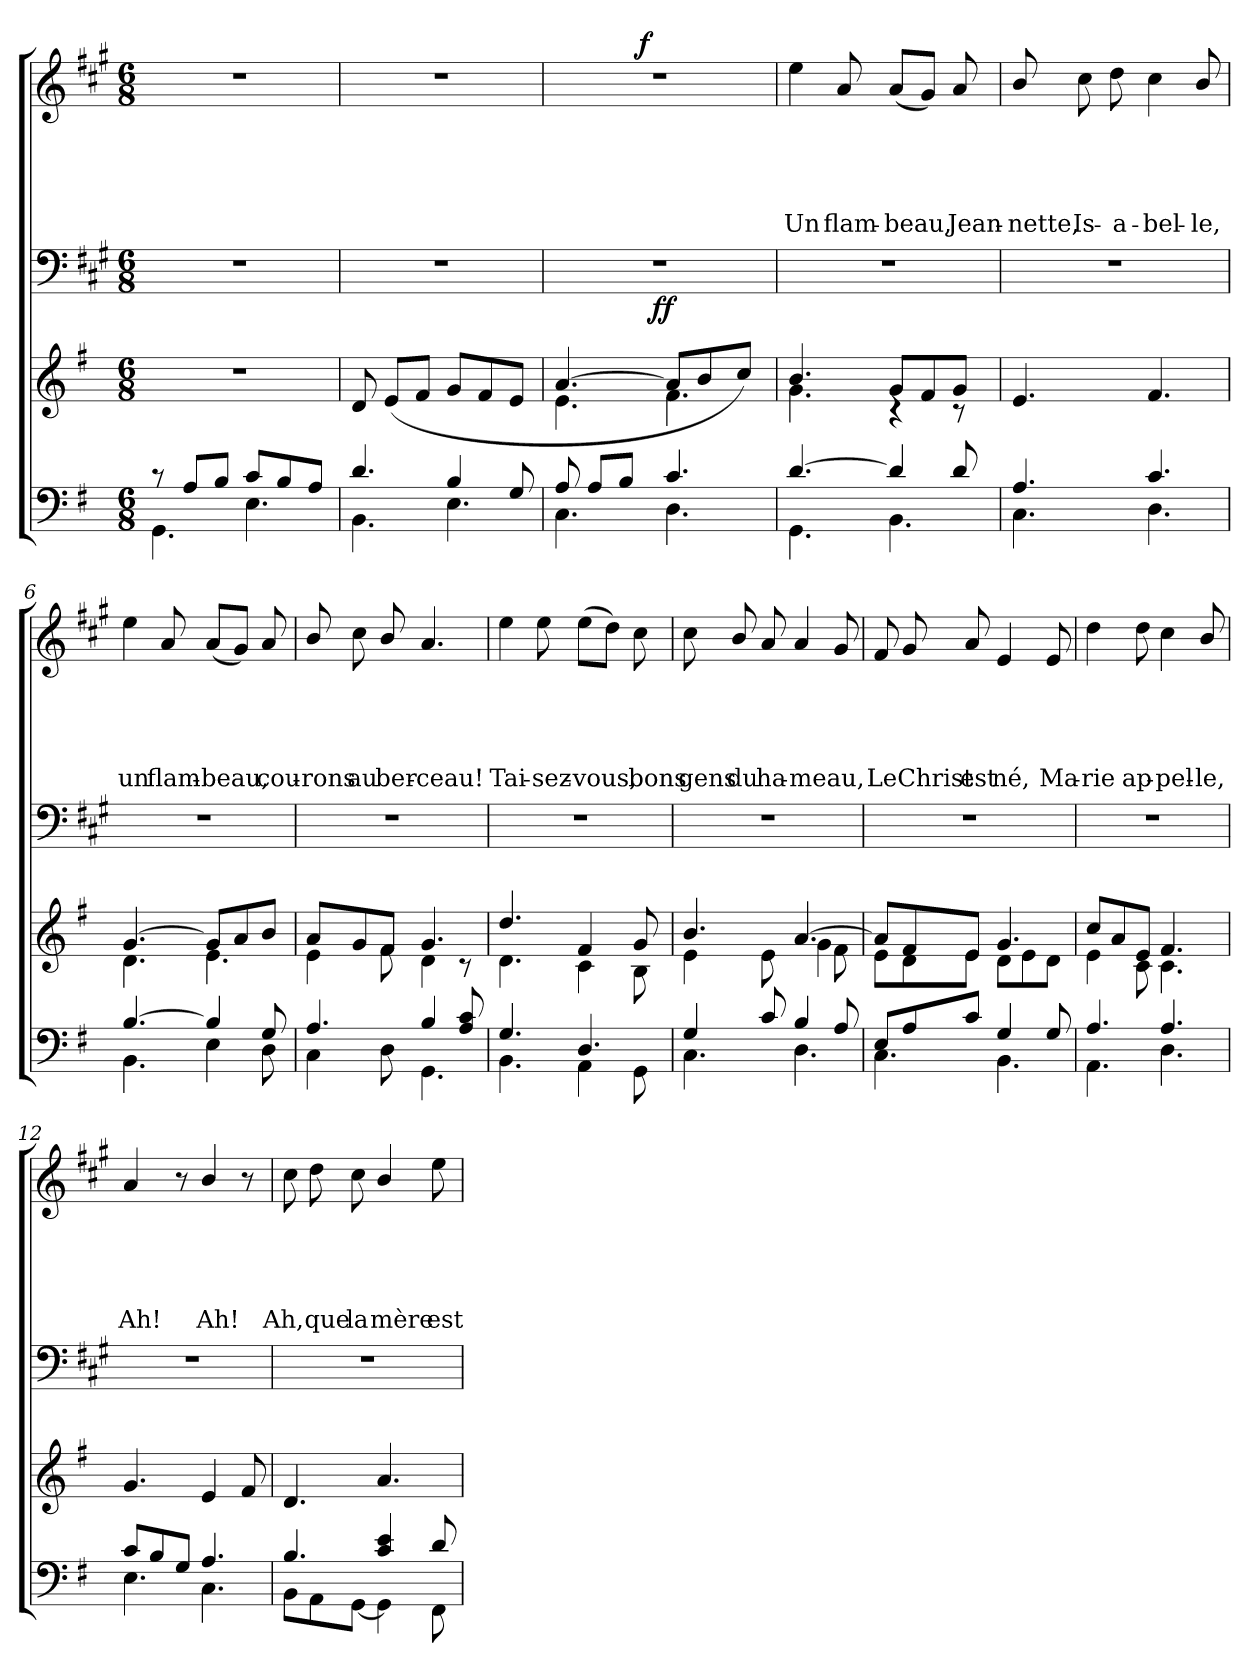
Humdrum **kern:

**kern	**kern	**kern	**dynam	**kern	**text	**text	**text	**text	**text	**dynam
*part3	*part3	*part2	*part2	*part1	*part1	*part1	*part1	*part1	*part1	*part1
*staff4	*staff3	*staff2	*staff2	*staff1	*staff1	*staff1	*staff1	*staff1	*staff1	*staff1
*clefF4	*clefG2	*clefF4	*	*clefG2	*	*	*	*	*	*
*	*	*ITrd1c2	*	*ITrd1c2	*	*	*	*	*	*
*k[f#]	*k[f#]	*k[f#]	*	*k[f#]	*	*	*	*	*	*
*G:	*G:	*G:	*	*G:	*	*	*	*	*	*
*M6/8	*M6/8	*M6/8	*	*M6/8	*	*	*	*	*	*
=1	=1	=1	=1	=1	=1	=1	=1	=1	=1	=1
*^	*	*	*	*	*	*	*	*	*	*
8rc	4.GG\	2.r	2.r	.	2.r	.	.	.	.	.	.
(>8A/L	.	.	.	.	.	.	.	.	.	.	.
8B/J	.	.	.	.	.	.	.	.	.	.	.
8c/L	4.E\	.	.	.	.	.	.	.	.	.	.
8B/	.	.	.	.	.	.	.	.	.	.	.
8A/J	.	.	.	.	.	.	.	.	.	.	.
=2	=2	=2	=2	=2	=2	=2	=2	=2	=2	=2	=2
4.d/	4.BB\	8d/)	2.r	.	2.r	.	.	.	.	.	.
.	.	(>8e/L	.	.	.	.	.	.	.	.	.
.	.	8f#/J	.	.	.	.	.	.	.	.	.
4B/	4.E\	8g/L	.	.	.	.	.	.	.	.	.
.	.	8f#/	.	.	.	.	.	.	.	.	.
8G/	.	8e/J	.	.	.	.	.	.	.	.	.
=3	=3	=3	=3	=3	=3	=3	=3	=3	=3	=3	=3
*	*	*^	*^	*	*^	*	*	*	*	*	*
8A/	4.C\	[>4.a/	4.e\	2.r	4ryy	.	2.r	4ryy	.	.	.	.	.	.
8A/L	.	.	.	.	.	.	.	.	.	.	.	.	.	.
8B/J	.	.	.	.	16.ryy	.	.	16ryy	.	.	.	.	.	.
!	!	!	!	!	!	!	!	!	!	!	!	!	!	!LO:DY:b
.	.	.	.	.	.	.	.	4..ryy	.	.	.	.	.	f
!	!	!	!	!	!	!LO:DY:b	!	!	!	!	!	!	!	!
.	.	.	.	.	4ryy	ff	.	.	.	.	.	.	.	.
4.c/	4.D\	8a/L]	4.f#\	.	.	.	.	.	.	.	.	.	.	.
.	.	8b/	.	.	.	.	.	.	.	.	.	.	.	.
.	.	.	.	.	8ryy	.	.	.	.	.	.	.	.	.
.	.	8cc/J)	.	.	.	.	.	.	.	.	.	.	.	.
.	.	.	.	.	32ryy	.	.	.	.	.	.	.	.	.
=4	=4	=4	=4	=4	=4	=4	=4	=4	=4	=4	=4	=4	=4	=4
!	!	!	!	!	!	!	!LO:TX:a:i:t=Sopranos	!	!	!	!	!	!	!
!	!	!	!	!	!	!	!	!	!	!	!	!	!LO:LY:b	!
*	*	*	*	*v	*v	*	*	*	*	*	*	*	*	*
*	*	*	*	*	*	*v	*v	*	*	*	*	*	*
[>4.d/	4.GG\	4.b/	4.g\	2.r	.	4dd\	.	.	.	.	Un	.
!	!	!	!	!	!	!	!	!	!	!	!LO:LY:b	!
.	.	.	.	.	.	8g/	.	.	.	.	flam-	.
!	!	!	!	!	!	!	!	!	!	!	!LO:LY:b	!
4d/]	4.BB\	8g/L	4rc	.	.	(<8g/L	.	.	.	.	-beau,	.
.	.	8f#/	.	.	.	8f#/J)	.	.	.	.	.	.
!	!	!	!	!	!	!	!	!	!	!	!LO:LY:b	!
8d/	.	8g/J	8rc	.	.	8g/	.	.	.	.	Jean-	.
=5	=5	=5	=5	=5	=5	=5	=5	=5	=5	=5	=5	=5
!	!	!	!	!	!	!	!	!	!	!	!LO:LY:b	!
*	*	*v	*v	*	*	*	*	*	*	*	*	*
4.A/	4.C\	4.e/	2.r	.	8a/	.	.	.	.	-nette,	.
!	!	!	!	!	!	!	!	!	!	!LO:LY:b	!
.	.	.	.	.	8b\	.	.	.	.	Is-	.
!	!	!	!	!	!	!	!	!	!	!LO:LY:b	!
.	.	.	.	.	8cc\	.	.	.	.	-a-	.
!	!	!	!	!	!	!	!	!	!	!LO:LY:b	!
4.c/	4.D\	4.f#/	.	.	4b\	.	.	.	.	-bel-	.
!	!	!	!	!	!	!	!	!	!	!LO:LY:b	!
.	.	.	.	.	8a/	.	.	.	.	-le,	.
!!LO:LB:g=z
=6	=6	=6	=6	=6	=6	=6	=6	=6	=6	=6	=6
*	*	*^	*	*	*	*	*	*	*	*	*
!	!	!	!	!	!	!	!	!	!	!	!LO:LY:b	!
[>4.B/	4.BB\	[>4.g/	4.d\	2.r	.	4dd\	.	.	.	.	un	.
!	!	!	!	!	!	!	!	!	!	!	!LO:LY:b	!
.	.	.	.	.	.	8g/	.	.	.	.	flam-	.
!	!	!	!	!	!	!	!	!	!	!	!LO:LY:b	!
4B/]	4E\	8g/L]	4.e\	.	.	(<8g/L	.	.	.	.	-beau,	.
.	.	8a/	.	.	.	8f#/J)	.	.	.	.	.	.
!	!	!	!	!	!	!	!	!	!	!	!LO:LY:b	!
8G/	8D\	8b/J	.	.	.	8g/	.	.	.	.	cou-	.
=7	=7	=7	=7	=7	=7	=7	=7	=7	=7	=7	=7	=7
!	!	!	!	!	!	!	!	!	!	!	!LO:LY:b	!
4.A/	4C\	8a/L	4e\	2.r	.	8a/	.	.	.	.	-rons	.
!	!	!	!	!	!	!	!	!	!	!	!LO:LY:b	!
.	.	8g/	.	.	.	8b\	.	.	.	.	au	.
!	!	!	!	!	!	!	!	!	!	!	!LO:LY:b	!
.	8D\	8f#/J	8f#\	.	.	8a/	.	.	.	.	ber-	.
!	!	!	!	!	!	!	!	!	!	!	!LO:LY:b	!
4B/	4.GG\	4.g/	4d\	.	.	4.g/	.	.	.	.	-ceau!	.
8A/ 8c/	.	.	8rc	.	.	.	.	.	.	.	.	.
=8	=8	=8	=8	=8	=8	=8	=8	=8	=8	=8	=8	=8
!	!	!	!	!	!	!	!	!	!	!	!LO:LY:b	!
4.G/	4.BB\	4.dd/	4.d\	2.r	.	4dd\	.	.	.	.	Tai-	.
!	!	!	!	!	!	!	!	!	!	!	!LO:LY:b	!
.	.	.	.	.	.	8dd\	.	.	.	.	-sez-	.
!	!	!	!	!	!	!	!	!	!	!	!LO:LY:b	!
4.D/	4AA\	4f#/	4c\	.	.	(>8dd\L	.	.	.	.	-vous,	.
.	.	.	.	.	.	8cc\J)	.	.	.	.	.	.
!	!	!	!	!	!	!	!	!	!	!	!LO:LY:b	!
.	8GG\	8g/	8B\	.	.	8b\	.	.	.	.	bons	.
=9	=9	=9	=9	=9	=9	=9	=9	=9	=9	=9	=9	=9
!	!	!	!	!	!	!	!	!	!	!	!LO:LY:b	!
4G/	4.C\	4.b/	4e\	2.r	.	8b\	.	.	.	.	gens	.
!	!	!	!	!	!	!	!	!	!	!	!LO:LY:b	!
.	.	.	.	.	.	8a/	.	.	.	.	du	.
!	!	!	!	!	!	!	!	!	!	!	!LO:LY:b	!
8c/	.	.	8e\	.	.	8g/	.	.	.	.	ha-	.
!	!	!	!	!	!	!	!	!	!	!	!LO:LY:b	!
4B/	4.D\	[>4.a/	4g\	.	.	4g/	.	.	.	.	-meau,	.
8A/	.	.	8f#\	.	.	8f#/	.	.	.	.	.	.
!!LO:LB:g=z
=10	=10	=10	=10	=10	=10	=10	=10	=10	=10	=10	=10	=10
!	!	!	!	!	!	!	!	!	!	!	!LO:LY:b	!
8E/L	4.C\	8a/L]	8e\L	2.r	.	8e/	.	.	.	.	Le	.
!	!	!	!	!	!	!	!	!	!	!	!LO:LY:b	!
8A/	.	8f#/	8d\	.	.	8f#/	.	.	.	.	Christ	.
!	!	!	!	!	!	!	!	!	!	!	!LO:LY:b	!
8c/J	.	8e/J	8e\J	.	.	8g/	.	.	.	.	est	.
!	!	!	!	!	!	!	!	!	!	!	!LO:LY:b	!
4G/	4.BB\	4.g/	8d\L	.	.	4d/	.	.	.	.	né,	.
.	.	.	8e\	.	.	.	.	.	.	.	.	.
!	!	!	!	!	!	!	!	!	!	!	!LO:LY:b	!
8G/	.	.	8d\J	.	.	8d/	.	.	.	.	Ma-	.
=11	=11	=11	=11	=11	=11	=11	=11	=11	=11	=11	=11	=11
!	!	!	!	!	!	!	!	!	!	!	!LO:LY:b	!
4.A/	4.AA\	8cc/L	4e\	2.r	.	4cc\	.	.	.	.	-rie	.
.	.	8a/	.	.	.	.	.	.	.	.	.	.
!	!	!	!	!	!	!	!	!	!	!	!LO:LY:b	!
.	.	8e/J	8c\	.	.	8cc\	.	.	.	.	ap-	.
!	!	!	!	!	!	!	!	!	!	!	!LO:LY:b	!
4.A/	4.D\	4.f#/	4.c\	.	.	4b\	.	.	.	.	-pel-	.
!	!	!	!	!	!	!	!	!	!	!	!LO:LY:b	!
.	.	.	.	.	.	8a/	.	.	.	.	-le,	.
*	*	*v	*v	*	*	*	*	*	*	*	*	*
=12	=12	=12	=12	=12	=12	=12	=12	=12	=12	=12	=12
!	!	!	!	!	!	!	!	!	!	!LO:LY:b	!
8c/L	4.E\	4.g/	2.r	.	4g/	.	.	.	.	Ah!	.
8B/	.	.	.	.	.	.	.	.	.	.	.
8G/J	.	.	.	.	8r	.	.	.	.	.	.
!	!	!	!	!	!	!	!	!	!	!LO:LY:b	!
4.A/	4.C\	4e/	.	.	4a/	.	.	.	.	Ah!	.
.	.	8f#/	.	.	8r	.	.	.	.	.	.
=13	=13	=13	=13	=13	=13	=13	=13	=13	=13	=13	=13
!	!	!	!	!	!	!	!	!	!	!LO:LY:b	!
4.B/	8BB\L	4.d/	2.r	.	8b\	.	.	.	.	Ah,	.
!	!	!	!	!	!	!	!	!	!	!LO:LY:b	!
.	8AA\	.	.	.	8cc\	.	.	.	.	que	.
!	!	!	!	!	!	!	!	!	!	!LO:LY:b	!
.	[<8GG\J	.	.	.	8b\	.	.	.	.	la	.
!	!	!	!	!	!	!	!	!	!	!LO:LY:b	!
4c/ 4e/	4GG\]	4.a/	.	.	4a/	.	.	.	.	mère	.
!	!	!	!	!	!	!	!	!	!	!LO:LY:b	!
8d/	8FF#\	.	.	.	8dd\	.	.	.	.	est	.
*v	*v	*	*	*	*	*	*	*	*	*	*
=	=	=	=	=	=	=	=	=	=	=
*-	*-	*-	*-	*-	*-	*-	*-	*-	*-	*-
